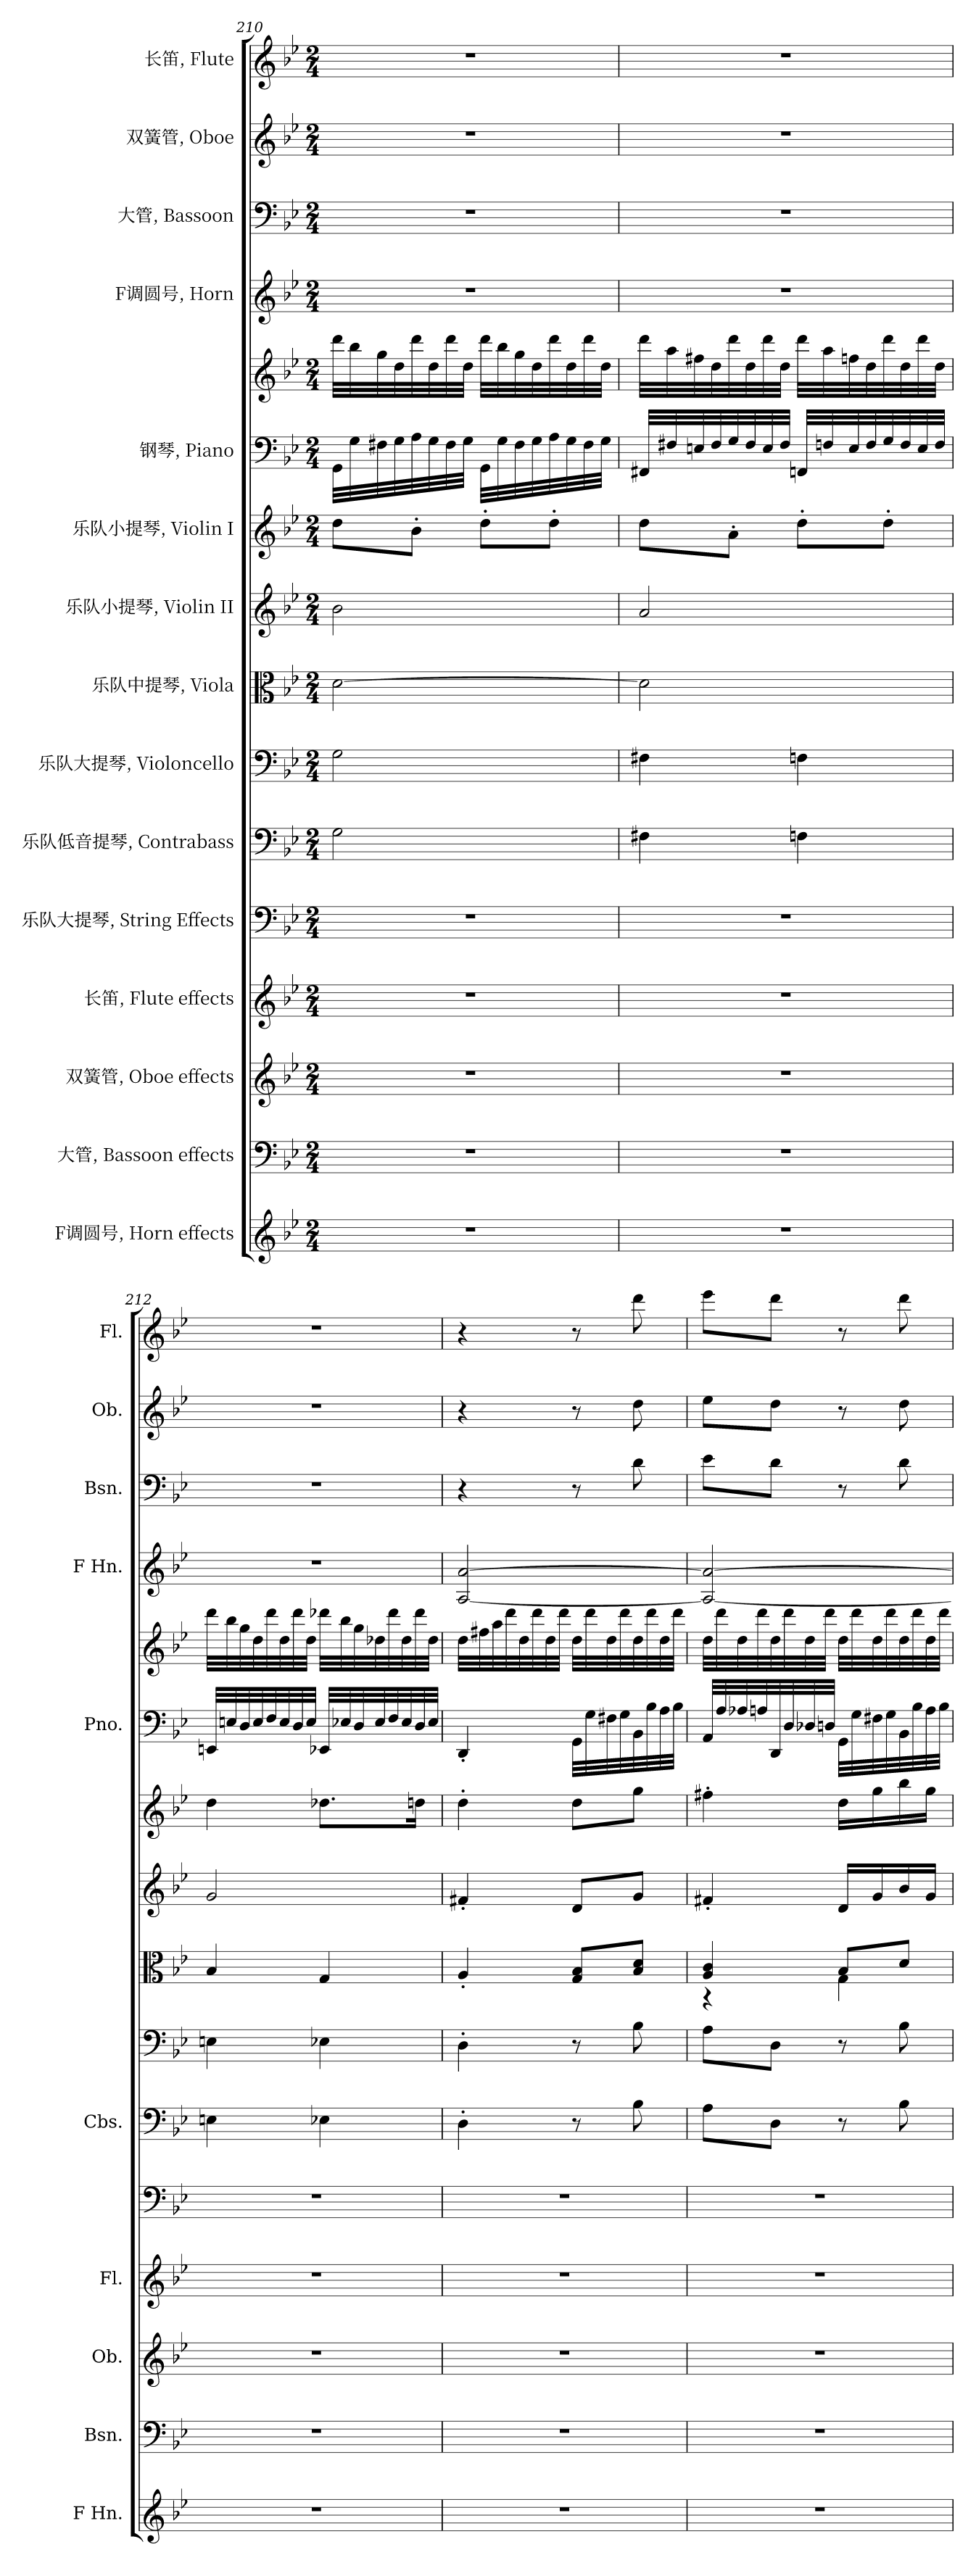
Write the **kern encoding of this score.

**kern	**kern	**kern	**kern	**kern	**kern	**kern	**kern	**kern	**kern	**kern	**kern	**kern	**kern	**kern	**kern
*part15	*part14	*part13	*part12	*part11	*part10	*part9	*part8	*part7	*part6	*part5	*part5	*part4	*part3	*part2	*part1
*staff16	*staff15	*staff14	*staff13	*staff12	*staff11	*staff10	*staff9	*staff8	*staff7	*staff6	*staff5	*staff4	*staff3	*staff2	*staff1
*I"F调圆号, Horn effects	*I"大管, Bassoon effects	*I"双簧管, Oboe effects	*I"长笛, Flute effects	*I"乐队大提琴, String Effects	*I"乐队低音提琴, Contrabass	*I"乐队大提琴, Violoncello	*I"乐队中提琴, Viola	*I"乐队小提琴, Violin II	*I"乐队小提琴, Violin I	*I"钢琴, Piano	*	*I"F调圆号, Horn	*I"大管, Bassoon	*I"双簧管, Oboe	*I"长笛, Flute
*I'F Hn.	*I'Bsn.	*I'Ob.	*I'Fl.	*	*I'Cbs.	*	*	*	*	*I'Pno.	*	*I'F Hn.	*I'Bsn.	*I'Ob.	*I'Fl.
*clefG2	*clefF4	*clefG2	*clefG2	*clefF4	*clefF4	*clefF4	*clefC3	*clefG2	*clefG2	*clefF4	*clefG2	*clefG2	*clefF4	*clefG2	*clefG2
*ITrd4c7	*	*	*	*	*ITrd7c12	*	*	*	*	*	*	*ITrd4c7	*	*	*
*k[b-e-a-]	*k[b-e-]	*k[b-e-]	*k[b-e-]	*k[b-e-]	*k[b-e-]	*k[b-e-]	*k[b-e-]	*k[b-e-]	*k[b-e-]	*k[b-e-]	*k[b-e-]	*k[b-e-a-]	*k[b-e-]	*k[b-e-]	*k[b-e-]
*M2/4	*M2/4	*M2/4	*M2/4	*M2/4	*M2/4	*M2/4	*M2/4	*M2/4	*M2/4	*M2/4	*M2/4	*M2/4	*M2/4	*M2/4	*M2/4
=210	=210	=210	=210	=210	=210	=210	=210	=210	=210	=210	=210	=210	=210	=210	=210
2r	2r	2r	2r	2r	2GG\	2G\	[2d\	2b-\	8dd\L	32GG\LLL	32ddd\LLL	2r	2r	2r	2r
.	.	.	.	.	.	.	.	.	.	32G\	32bb-\	.	.	.	.
.	.	.	.	.	.	.	.	.	.	32F#X\	32gg\	.	.	.	.
.	.	.	.	.	.	.	.	.	.	32G\	32dd\	.	.	.	.
.	.	.	.	.	.	.	.	.	8b-'\J	32A\	32ddd\	.	.	.	.
.	.	.	.	.	.	.	.	.	.	32G\	32dd\	.	.	.	.
.	.	.	.	.	.	.	.	.	.	32F#\	32ddd\	.	.	.	.
.	.	.	.	.	.	.	.	.	.	32G\JJJ	32dd\JJJ	.	.	.	.
.	.	.	.	.	.	.	.	.	8dd'\L	32GG\LLL	32ddd\LLL	.	.	.	.
.	.	.	.	.	.	.	.	.	.	32G\	32bb-\	.	.	.	.
.	.	.	.	.	.	.	.	.	.	32F#\	32gg\	.	.	.	.
.	.	.	.	.	.	.	.	.	.	32G\	32dd\	.	.	.	.
.	.	.	.	.	.	.	.	.	8dd'\J	32A\	32ddd\	.	.	.	.
.	.	.	.	.	.	.	.	.	.	32G\	32dd\	.	.	.	.
.	.	.	.	.	.	.	.	.	.	32F#\	32ddd\	.	.	.	.
.	.	.	.	.	.	.	.	.	.	32G\JJJ	32dd\JJJ	.	.	.	.
!!LO:PB:g=z
=211	=211	=211	=211	=211	=211	=211	=211	=211	=211	=211	=211	=211	=211	=211	=211
2r	2r	2r	2r	2r	4FF#X\	4F#X\	2d\]	2a/	8dd\L	32FF#X/LLL	32ddd\LLL	2r	2r	2r	2r
.	.	.	.	.	.	.	.	.	.	32F#X/	32aa\	.	.	.	.
.	.	.	.	.	.	.	.	.	.	32En/	32ff#X\	.	.	.	.
.	.	.	.	.	.	.	.	.	.	32F#/	32dd\	.	.	.	.
.	.	.	.	.	.	.	.	.	8a'\J	32G/	32ddd\	.	.	.	.
.	.	.	.	.	.	.	.	.	.	32F#/	32dd\	.	.	.	.
.	.	.	.	.	.	.	.	.	.	32E/	32ddd\	.	.	.	.
.	.	.	.	.	.	.	.	.	.	32F#/JJJ	32dd\JJJ	.	.	.	.
.	.	.	.	.	4FFn\	4Fn\	.	.	8dd'\L	32FFn/LLL	32ddd\LLL	.	.	.	.
.	.	.	.	.	.	.	.	.	.	32Fn/	32aa\	.	.	.	.
.	.	.	.	.	.	.	.	.	.	32E/	32ffn\	.	.	.	.
.	.	.	.	.	.	.	.	.	.	32F/	32dd\	.	.	.	.
.	.	.	.	.	.	.	.	.	8dd'\J	32G/	32ddd\	.	.	.	.
.	.	.	.	.	.	.	.	.	.	32F/	32dd\	.	.	.	.
.	.	.	.	.	.	.	.	.	.	32E/	32ddd\	.	.	.	.
.	.	.	.	.	.	.	.	.	.	32F/JJJ	32dd\JJJ	.	.	.	.
=212	=212	=212	=212	=212	=212	=212	=212	=212	=212	=212	=212	=212	=212	=212	=212
2r	2r	2r	2r	2r	4EEn\	4En\	4B-/	2g/	4dd\	32EEn/LLL	32ddd\LLL	2r	2r	2r	2r
.	.	.	.	.	.	.	.	.	.	32En/	32bb-\	.	.	.	.
.	.	.	.	.	.	.	.	.	.	32D/	32gg\	.	.	.	.
.	.	.	.	.	.	.	.	.	.	32E/	32dd\	.	.	.	.
.	.	.	.	.	.	.	.	.	.	32F/	32ddd\	.	.	.	.
.	.	.	.	.	.	.	.	.	.	32E/	32dd\	.	.	.	.
.	.	.	.	.	.	.	.	.	.	32D/	32ddd\	.	.	.	.
.	.	.	.	.	.	.	.	.	.	32E/JJJ	32dd\JJJ	.	.	.	.
.	.	.	.	.	4EE-X\	4E-X\	4G/	.	8.dd-X\L	32EE-X/LLL	32ddd-X\LLL	.	.	.	.
.	.	.	.	.	.	.	.	.	.	32E-X/	32bb-\	.	.	.	.
.	.	.	.	.	.	.	.	.	.	32D/	32gg\	.	.	.	.
.	.	.	.	.	.	.	.	.	.	32E-/	32dd-X\	.	.	.	.
.	.	.	.	.	.	.	.	.	.	32F/	32ddd-\	.	.	.	.
.	.	.	.	.	.	.	.	.	.	32E-/	32dd-\	.	.	.	.
.	.	.	.	.	.	.	.	.	16ddn\Jk	32D/	32ddd-\	.	.	.	.
.	.	.	.	.	.	.	.	.	.	32E-/JJJ	32dd-\JJJ	.	.	.	.
!!LO:PB:g=z
=213	=213	=213	=213	=213	=213	=213	=213	=213	=213	=213	=213	=213	=213	=213	=213
2r	2r	2r	2r	2r	4DD'\	4D'\	4A'/	4f#X'/	4dd'\	4DD'/	32dd\LLL	[2D/ [2d/	4r	4r	4r
.	.	.	.	.	.	.	.	.	.	.	32ff#X\	.	.	.	.
.	.	.	.	.	.	.	.	.	.	.	32aa\	.	.	.	.
.	.	.	.	.	.	.	.	.	.	.	32ddd\	.	.	.	.
.	.	.	.	.	.	.	.	.	.	.	32dd\	.	.	.	.
.	.	.	.	.	.	.	.	.	.	.	32ddd\	.	.	.	.
.	.	.	.	.	.	.	.	.	.	.	32dd\	.	.	.	.
.	.	.	.	.	.	.	.	.	.	.	32ddd\JJJ	.	.	.	.
.	.	.	.	.	8r	8r	8G/ 8B-/L	8d/L	8dd\L	32GG\LLL	32dd\LLL	.	8r	8r	8r
.	.	.	.	.	.	.	.	.	.	32G\	32ddd\	.	.	.	.
.	.	.	.	.	.	.	.	.	.	32F#X\	32dd\	.	.	.	.
.	.	.	.	.	.	.	.	.	.	32G\	32ddd\	.	.	.	.
.	.	.	.	.	8BB-\	8B-\	8B-/ 8d/J	8g/J	8gg\J	32BB-\	32dd\	.	8d\	8dd\	8ddd\
.	.	.	.	.	.	.	.	.	.	32B-\	32ddd\	.	.	.	.
.	.	.	.	.	.	.	.	.	.	32A\	32dd\	.	.	.	.
.	.	.	.	.	.	.	.	.	.	32B-\JJJ	32ddd\JJJ	.	.	.	.
=214	=214	=214	=214	=214	=214	=214	=214	=214	=214	=214	=214	=214	=214	=214	=214
*	*	*	*	*	*	*	*^	*	*	*	*	*	*	*	*
2r	2r	2r	2r	2r	8AA\L	8A\L	4A/ 4c/	4r	4f#X'/	4ff#X'\	32AA/LLL	32dd\LLL	2D/_ 2d/_	8e-\L	8ee-\L	8eee-\L
.	.	.	.	.	.	.	.	.	.	.	32A/	32ddd\	.	.	.	.
.	.	.	.	.	.	.	.	.	.	.	32A-X/	32dd\	.	.	.	.
.	.	.	.	.	.	.	.	.	.	.	32An/	32ddd\	.	.	.	.
.	.	.	.	.	8DD\J	8D\J	.	.	.	.	32DD/	32dd\	.	8d\J	8dd\J	8ddd\J
.	.	.	.	.	.	.	.	.	.	.	32D/	32ddd\	.	.	.	.
.	.	.	.	.	.	.	.	.	.	.	32D-X/	32dd\	.	.	.	.
.	.	.	.	.	.	.	.	.	.	.	32Dn/JJJ	32ddd\JJJ	.	.	.	.
.	.	.	.	.	8r	8r	8B-/L	4G\	16d/LL	16dd\LL	32GG\LLL	32dd\LLL	.	8r	8r	8r
.	.	.	.	.	.	.	.	.	.	.	32G\	32ddd\	.	.	.	.
.	.	.	.	.	.	.	.	.	16g/	16gg\	32F#X\	32dd\	.	.	.	.
.	.	.	.	.	.	.	.	.	.	.	32G\	32ddd\	.	.	.	.
.	.	.	.	.	8BB-\	8B-\	8d/J	.	16b-/	16bb-\	32BB-\	32dd\	.	8d\	8dd\	8ddd\
.	.	.	.	.	.	.	.	.	.	.	32B-\	32ddd\	.	.	.	.
.	.	.	.	.	.	.	.	.	16g/JJ	16gg\JJ	32A\	32dd\	.	.	.	.
.	.	.	.	.	.	.	.	.	.	.	32B-\JJJ	32ddd\JJJ	.	.	.	.
*	*	*	*	*	*	*	*v	*v	*	*	*	*	*	*	*	*
=	=	=	=	=	=	=	=	=	=	=	=	=	=	=	=
*-	*-	*-	*-	*-	*-	*-	*-	*-	*-	*-	*-	*-	*-	*-	*-
